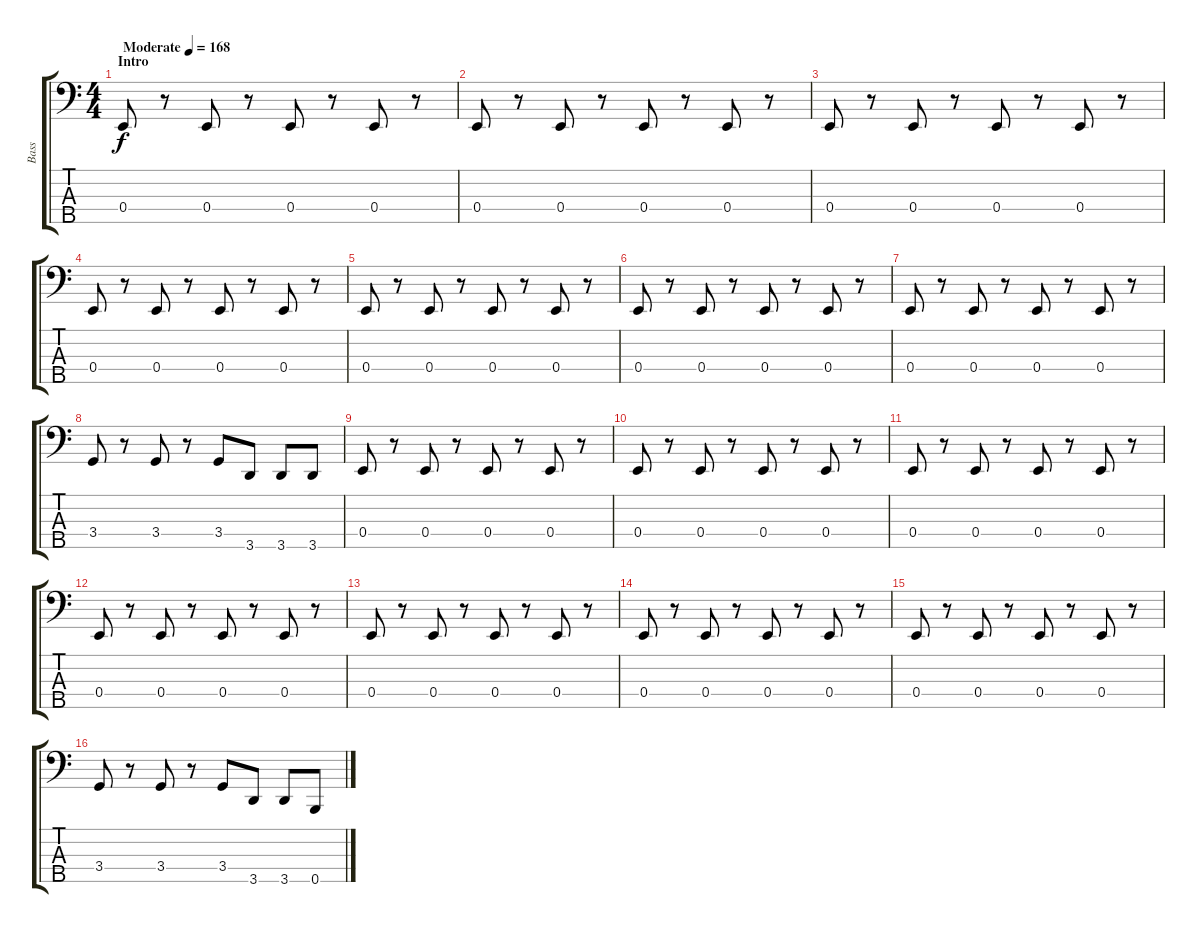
\track ("Bass" "Bass") {instrument electricbassfinger}
\staff {score tabs}
\tuning (G2 D2 A1 E1 B0) {hide}
\ts (4 4)
\section ("" "Intro")
\tempo (168 "Moderate")
\clef f4
\ks c
0.4.8{dy f instrument electricbassfinger} r.8 0.4.8 r.8 0.4.8 r.8 0.4.8 r.8 |
0.4.8 r.8 0.4.8 r.8 0.4.8 r.8 0.4.8 r.8 |
0.4.8 r.8 0.4.8 r.8 0.4.8 r.8 0.4.8 r.8 |
0.4.8 r.8 0.4.8 r.8 0.4.8 r.8 0.4.8 r.8 |
0.4.8 r.8 0.4.8 r.8 0.4.8 r.8 0.4.8 r.8 |
0.4.8 r.8 0.4.8 r.8 0.4.8 r.8 0.4.8 r.8 |
0.4.8 r.8 0.4.8 r.8 0.4.8 r.8 0.4.8 r.8 |
3.4.8 r.8 3.4.8 r.8 3.4.8 3.5.8 3.5.8 3.5.8 |
0.4.8 r.8 0.4.8 r.8 0.4.8 r.8 0.4.8 r.8 |
0.4.8 r.8 0.4.8 r.8 0.4.8 r.8 0.4.8 r.8 |
0.4.8 r.8 0.4.8 r.8 0.4.8 r.8 0.4.8 r.8 |
0.4.8 r.8 0.4.8 r.8 0.4.8 r.8 0.4.8 r.8 |
0.4.8 r.8 0.4.8 r.8 0.4.8 r.8 0.4.8 r.8 |
0.4.8 r.8 0.4.8 r.8 0.4.8 r.8 0.4.8 r.8 |
0.4.8 r.8 0.4.8 r.8 0.4.8 r.8 0.4.8 r.8 |
3.4.8 r.8 3.4.8 r.8 3.4.8 3.5.8 3.5.8 0.5.8
